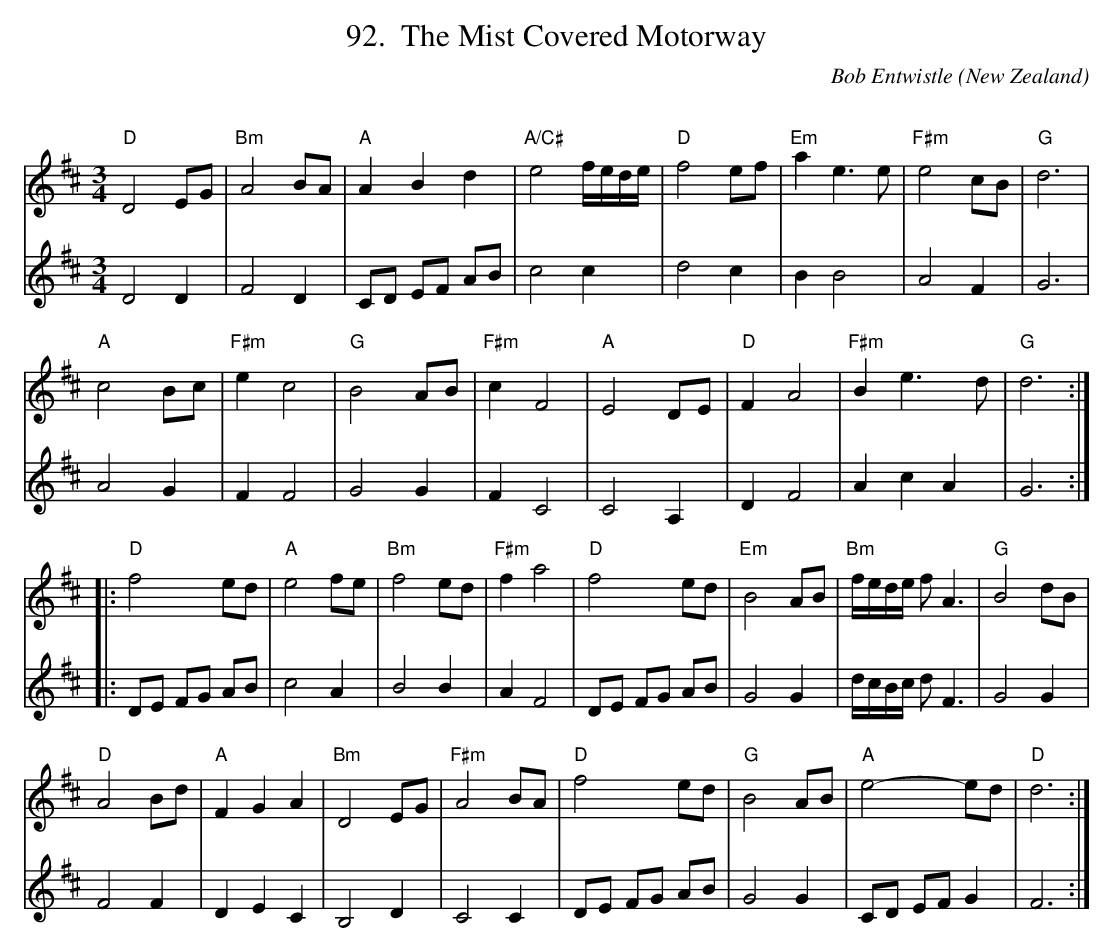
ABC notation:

X:1
T:Mist Covered Motorway, The
C:Bob Entwistle
O:New Zealand
Q:80
M:3/4
L:1/8
K:D
V:1
"D"D4EG|"Bm"A4BA|"A"A2B2d2|"A/C#"e4f/e/d/e/|"D"f4ef|"Em"a2e3e|"F#m"e4cB|"G"d6|
"A"c4Bc|"F#m"e2c4|"G"B4AB|"F#m"c2F4|"A"E4DE|"D"F2A4|"F#m"B2e3d|"G"d6:|
|:"D"f4ed|"A"e4fe|"Bm"f4ed|"F#m"f2a4|"D"f4ed|"Em"B4AB|"Bm"f/e/d/e/ fA3|"G"B4dB|
"D"A4Bd|"A"F2G2A2|"Bm"D4EG|"F#m"A4BA|"D"f4ed|"G"B4AB|"A"e4-ed|"D"d6:|
V:2
D4D2|F4D2|CD EF AB|c4c2|d4c2|B2B4|A4F2|G6|
A4G2|F2F4|G4G2|F2C4|C4A,2|D2F4|A2c2A2|G6:|
|:DE FG AB|c4A2|B4B2|A2F4|DE FG AB|G4G2|d/c/B/c/ dF3|G4G2|
F4F2|D2E2C2|B,4D2|C4C2|DE FG AB|G4G2|CD EF G2|F6:|
